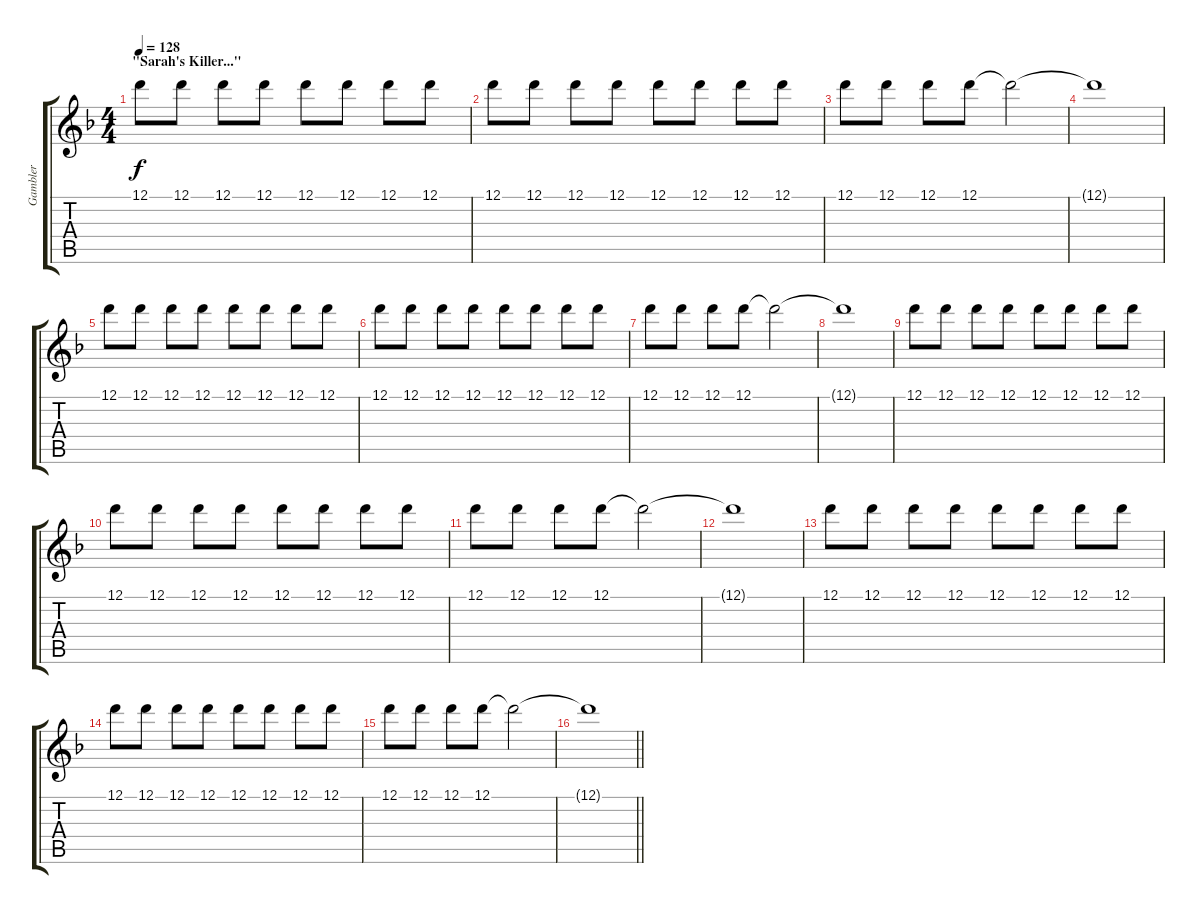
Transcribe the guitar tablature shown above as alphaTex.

\track ("Gambler" "Gambler") {instrument electricguitarclean}
\staff {score tabs}
\tuning (D4 A3 F3 C3 G2 D2) {hide}
\ts (4 4)
\section ("" "\"Sarah's Killer...\"")
\tempo 128
\clef g2
\ks dminor
12.1.8{dy f} 12.1.8 12.1.8 12.1.8 12.1.8 12.1.8 12.1.8 12.1.8 |
12.1.8 12.1.8 12.1.8 12.1.8 12.1.8 12.1.8 12.1.8 12.1.8 |
12.1.8 12.1.8 12.1.8 12.1.8 12.1{t}.2 |
12.1{t}.1 |
12.1.8 12.1.8 12.1.8 12.1.8 12.1.8 12.1.8 12.1.8 12.1.8 |
12.1.8 12.1.8 12.1.8 12.1.8 12.1.8 12.1.8 12.1.8 12.1.8 |
12.1.8 12.1.8 12.1.8 12.1.8 12.1{t}.2 |
12.1{t}.1 |
12.1.8 12.1.8 12.1.8 12.1.8 12.1.8 12.1.8 12.1.8 12.1.8 |
12.1.8 12.1.8 12.1.8 12.1.8 12.1.8 12.1.8 12.1.8 12.1.8 |
12.1.8 12.1.8 12.1.8 12.1.8 12.1{t}.2 |
12.1{t}.1 |
12.1.8 12.1.8 12.1.8 12.1.8 12.1.8 12.1.8 12.1.8 12.1.8 |
12.1.8 12.1.8 12.1.8 12.1.8 12.1.8 12.1.8 12.1.8 12.1.8 |
12.1.8 12.1.8 12.1.8 12.1.8 12.1{t}.2 |
\barLineRight lightlight
12.1{t}.1
